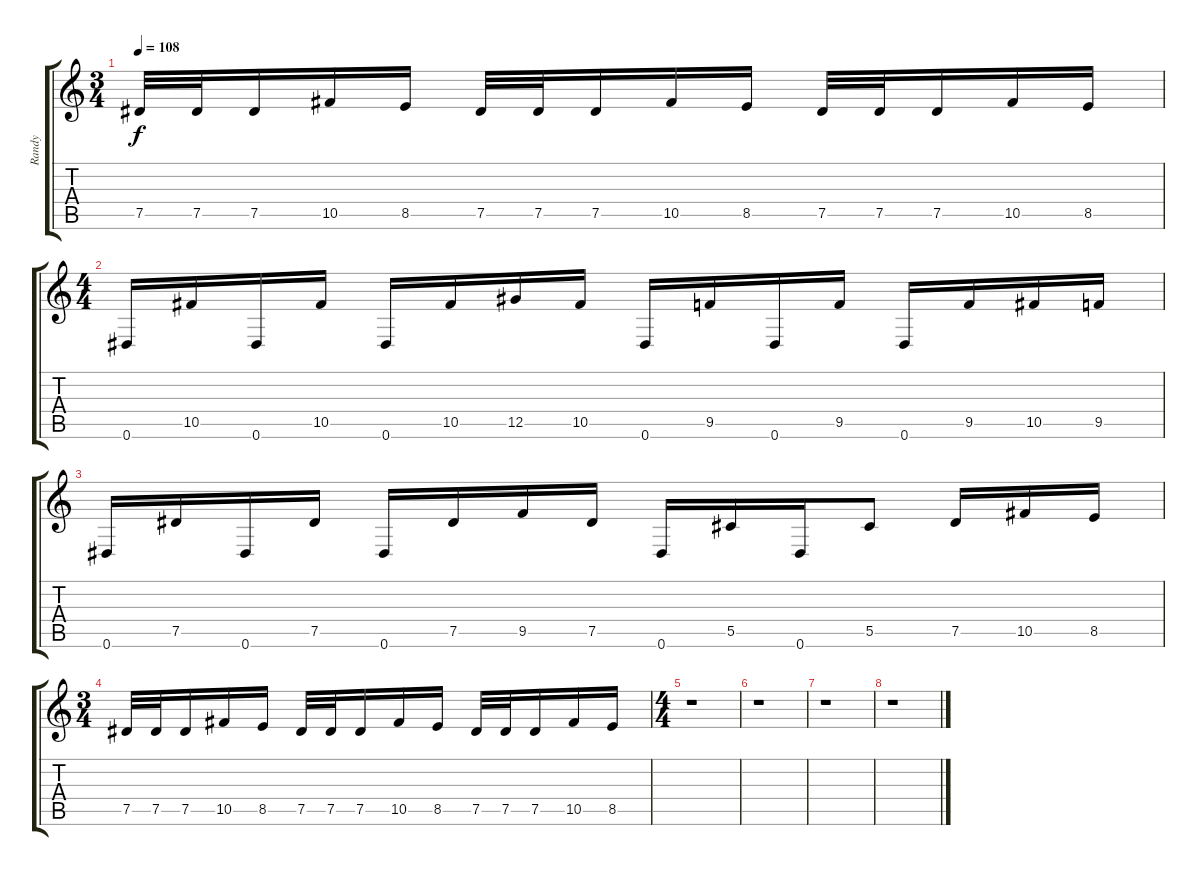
\track ("Randy" "Randy") {instrument distortionguitar}
\staff {score tabs}
\tuning (Eb4 Bb3 Gb3 Db3 Ab2 Eb2) {hide}
\ts (3 4)
\tempo 108
\clef g2
\ks c
7.5.32{dy f} 7.5.32 7.5.16 10.5.16 8.5.16 7.5.32 7.5.32 7.5.16 10.5.16 8.5.16 7.5.32 7.5.32 7.5.16 10.5.16 8.5.16 |
\ts (4 4)
0.6.16 10.5.16 0.6.16 10.5.16 0.6.16 10.5.16 12.5.16 10.5.16 0.6.16 9.5.16 0.6.16 9.5.16 0.6.16 9.5.16 10.5.16 9.5.16 |
0.6.16 7.5.16 0.6.16 7.5.16 0.6.16 7.5.16 9.5.16 7.5.16 0.6.16 5.5.16 0.6.16 5.5.8 7.5.16 10.5.16 8.5.16 |
\ts (3 4)
7.5.32 7.5.32 7.5.16 10.5.16 8.5.16 7.5.32 7.5.32 7.5.16 10.5.16 8.5.16 7.5.32 7.5.32 7.5.16 10.5.16 8.5.16 |
\ts (4 4)
r.1 |
r.1 |
r.1 |
r.1
